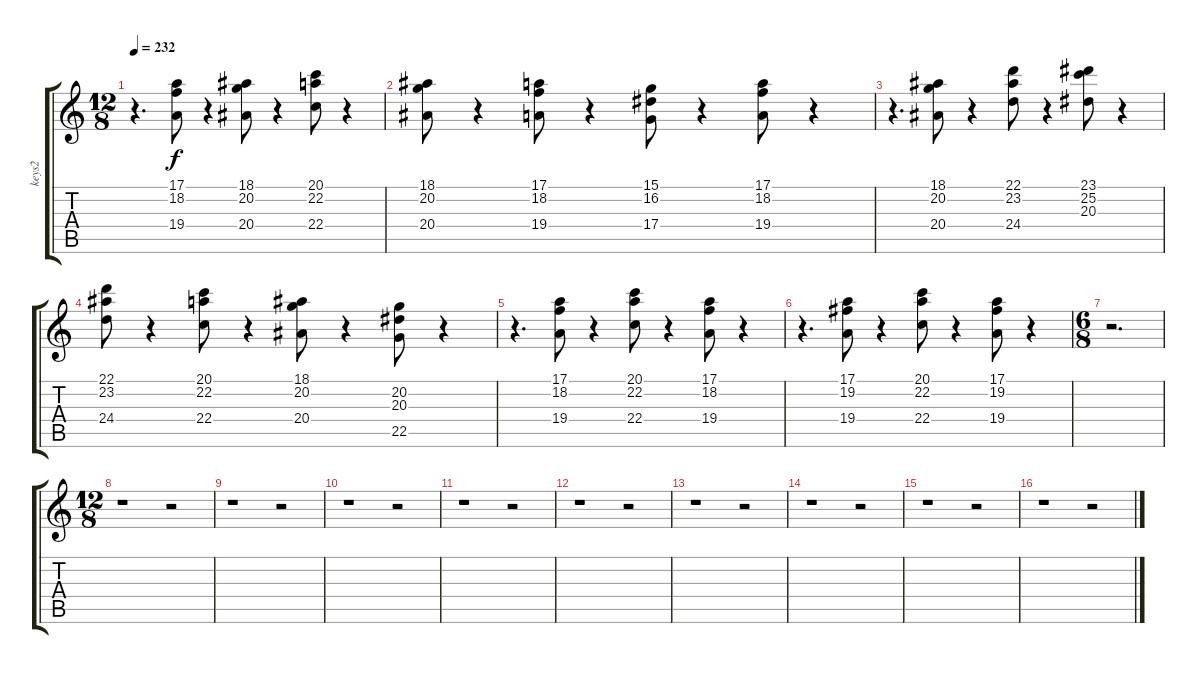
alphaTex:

\track ("keys2" "keys2") {instrument pizzicatostrings}
\staff {score tabs}
\tuning (E4 B3 G3 D3 A2 E2) {hide}
\ts (12 8)
\tempo 232
\clef g2
\ks c
r.4{d dy f} (17.1 18.2 19.4).8 r.4 (18.1 20.2 20.4).8 r.4 (20.1 22.2 22.4).8 r.4 |
(18.1 20.2 20.4).8 r.4 (17.1 18.2 19.4).8 r.4 (15.1 16.2 17.4).8 r.4 (17.1 18.2 19.4).8 r.4 |
r.4{d} (18.1 20.2 20.4).8 r.4 (22.1 23.2 24.4).8 r.4 (23.1 25.2 20.3).8 r.4 |
(22.1 23.2 24.4).8 r.4 (20.1 22.2 22.4).8 r.4 (18.1 20.2 20.4).8 r.4 (20.2 20.3 22.5).8 r.4 |
r.4{d} (17.1 18.2 19.4).8 r.4 (20.1 22.2 22.4).8 r.4 (17.1 18.2 19.4).8 r.4 |
r.4{d} (17.1 19.2 19.4).8 r.4 (20.1 22.2 22.4).8 r.4 (17.1 19.2 19.4).8 r.4 |
\ts (6 8)
r.2{d} |
\ts (12 8)
r.1 r.2 |
r.1 r.2 |
r.1 r.2 |
r.1 r.2 |
r.1 r.2 |
r.1 r.2 |
r.1 r.2 |
r.1 r.2 |
r.1 r.2
